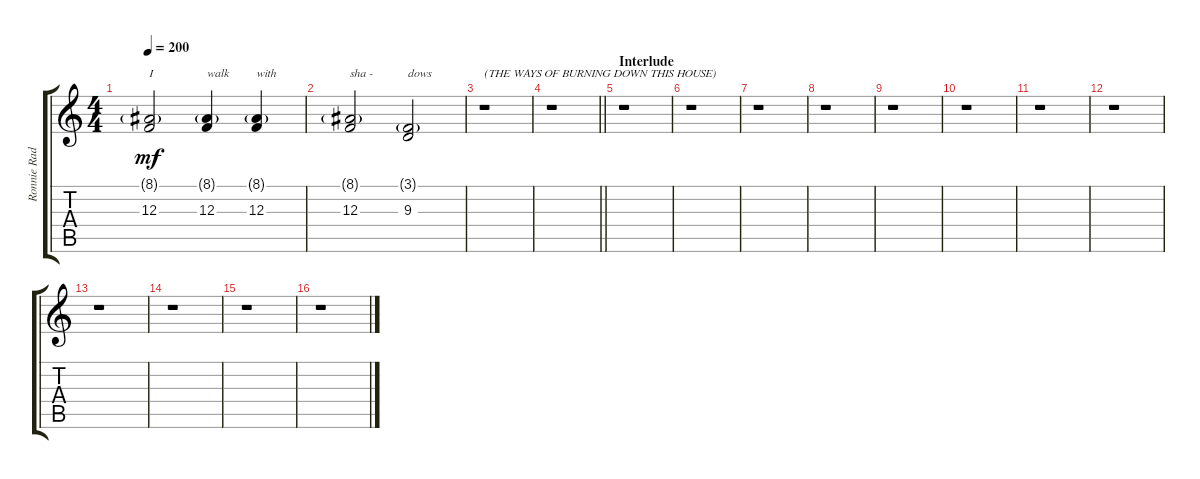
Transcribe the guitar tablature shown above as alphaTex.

\track ("Ronnie Radke" "Ronnie Rad") {instrument harmonica}
\staff {score tabs}
\tuning (D4 A3 F3 C3 G2 C2) {hide}
\ts (4 4)
\tempo 200
\clef g2
\ks c
(8.1{g} 12.3).2{txt "I" dy mf} (8.1{g} 12.3).4{txt "walk"} (8.1{g} 12.3).4{txt "with"} |
(8.1{g} 12.3).2{txt "sha -"} (3.1{g} 9.3).2{txt "dows"} |
r.1{txt "(THE WAYS OF BURNING DOWN THIS HOUSE)"} |
\barLineRight lightlight
r.1 |
\section ("" "Interlude")
r.1 |
r.1 |
r.1 |
r.1 |
r.1 |
r.1 |
r.1 |
r.1 |
r.1 |
r.1 |
r.1 |
r.1
